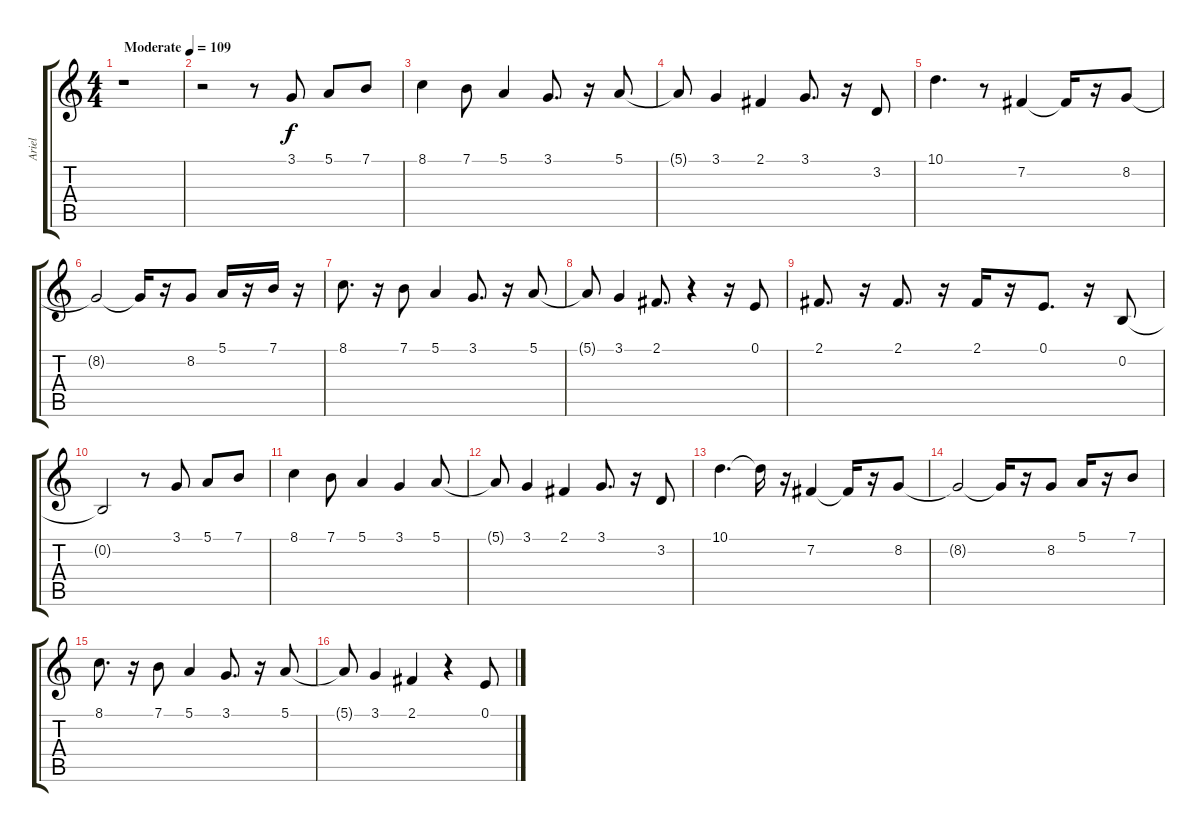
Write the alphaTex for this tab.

\track ("Ariel" "Ariel") {instrument ocarina}
\staff {score tabs}
\tuning (E4 B3 G3 D3 A2 E2) {hide}
\ts (4 4)
\tempo (109 "Moderate")
\clef g2
\ks c
r.1{dy f instrument ocarina} |
r.2 r.8 3.1.8 5.1.8 7.1.8 |
8.1.4 7.1.8 5.1.4 3.1.8{d} r.16 5.1.8 |
5.1{t}.8 3.1.4 2.1.4 3.1.8{d} r.16 3.2.8 |
10.1.4{d} r.8 7.2.4 7.2{t}.16 r.16 8.2.8 |
8.2{t}.2 8.2{t}.16 r.16 8.2.8 5.1.16 r.16 7.1.16 r.16 |
8.1.8{d} r.16 7.1.8 5.1.4 3.1.8{d} r.16 5.1.8 |
5.1{t}.8 3.1.4 2.1.8{d} r.4 r.16 0.1.8 |
2.1.8{d} r.16 2.1.8{d} r.16 2.1.16 r.16 0.1.8{d} r.16 0.2.8 |
0.2{t}.2 r.8 3.1.8 5.1.8 7.1.8 |
8.1.4 7.1.8 5.1.4 3.1.4 5.1.8 |
5.1{t}.8 3.1.4 2.1.4 3.1.8{d} r.16 3.2.8 |
10.1.4{d} 10.1{t}.16 r.16 7.2.4 7.2{t}.16 r.16 8.2.8 |
8.2{t}.2 8.2{t}.16 r.16 8.2.8 5.1.16 r.16 7.1.8 |
8.1.8{d} r.16 7.1.8 5.1.4 3.1.8{d} r.16 5.1.8 |
5.1{t}.8 3.1.4 2.1.4 r.4 0.1.8
